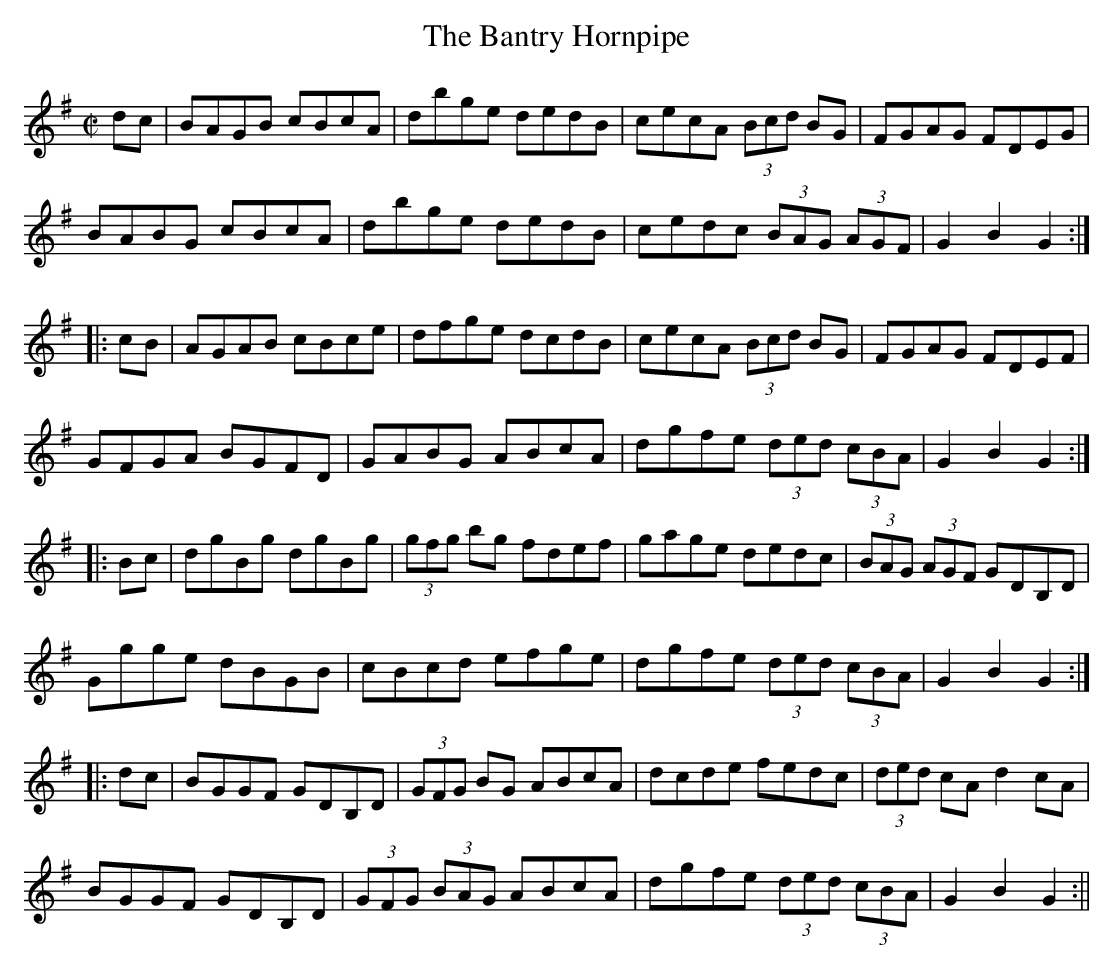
X:1
T:The Bantry Hornpipe
M:C|
L:1/8
K:G
dc|BAGB cBcA|dbge dedB|cecA (3Bcd BG|FGAG FDEG|
BABG cBcA|dbge dedB|cedc (3BAG (3AGF|G2B2G2:|
|:cB|AGAB cBce|dfge dcdB|cecA (3Bcd BG|FGAG FDEF|
GFGA BGFD|GABG ABcA|dgfe (3ded (3cBA|G2B2G2:|
|:Bc|dgBg dgBg|(3gfg bg fdef|gage dedc|(3BAG (3AGF GDB,D|
Ggge dBGB|cBcd efge|dgfe (3ded (3cBA|G2B2G2:|
|:dc|BGGF GDB,D|(3GFG BG ABcA|dcde fedc|(3ded cA d2 cA|
BGGF GDB,D|(3GFG (3BAG ABcA|dgfe (3ded (3cBA|G2B2G2:||
